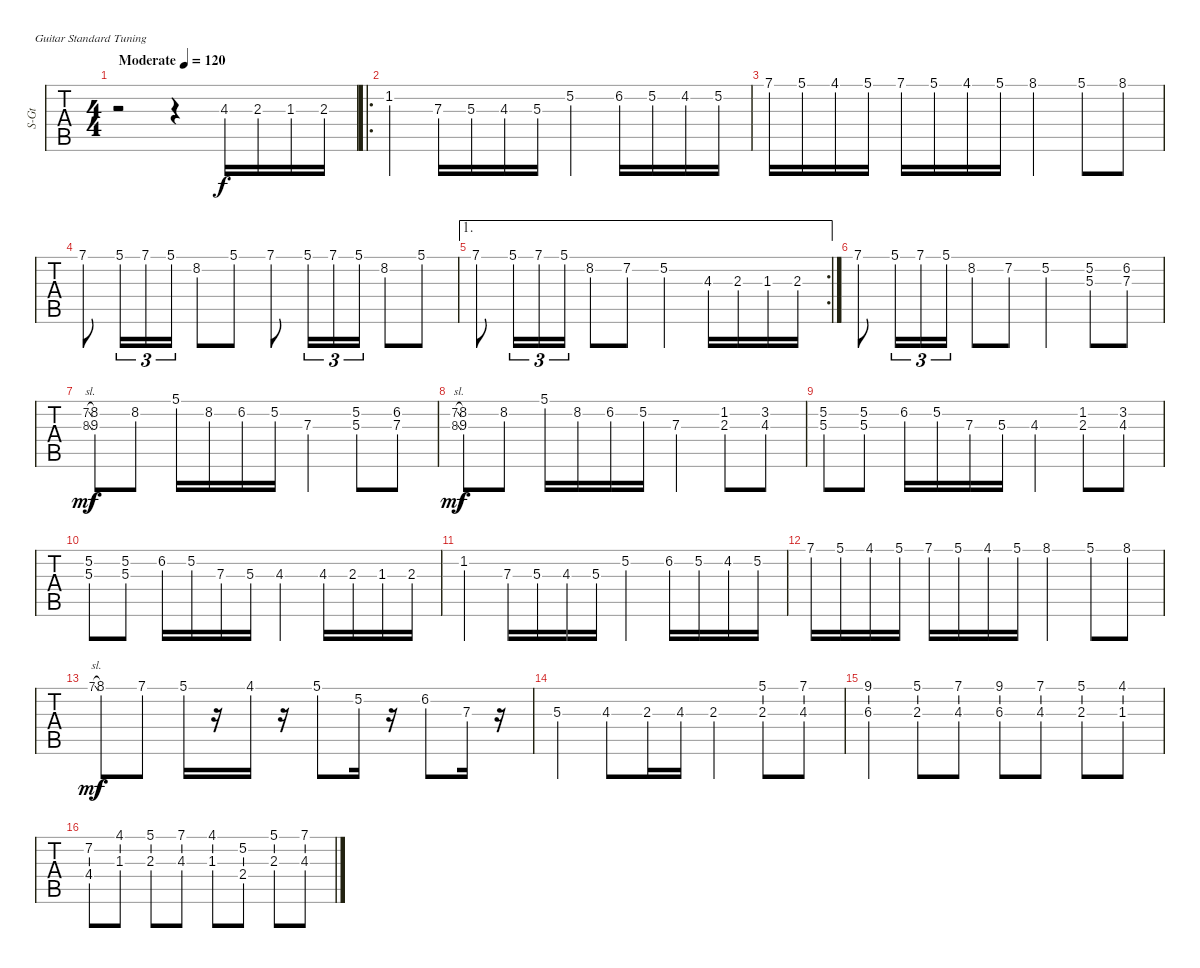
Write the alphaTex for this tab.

\bracketExtendMode groupsimilarinstruments
\otherSystemsTrackNameOrientation horizontal
\track ("zheng" "S-Gt") {instrument acousticguitarsteel}
\staff {tabs}
\tuning (E4 B3 G3 D3 A2 E2)
\ts (4 4)
\beaming (8 2 2 2 2)
\tempo (120 "Moderate")
\clef g2
\ks c
r.2{dy f instrument acousticguitarsteel} r.4 4.3.16 2.3.16 1.3{acc #}.16 2.3.16 |
\ro
1.2.4 7.3.16 5.3.16 4.3.16 5.3.16 5.2.4 6.2.16 5.2.16 4.2{acc #}.16 5.2.16 |
7.1.16 5.1.16 4.1{acc #}.16 5.1.16 7.1.16 5.1.16 4.1{acc #}.16 5.1.16 8.1.4 5.1.8 8.1.8 |
7.1.8 5.1.16{tu (3 2)} 7.1.16{tu (3 2)} 5.1.16{tu (3 2)} 8.2.8 5.1.8 7.1.8 5.1.16{tu (3 2)} 7.1.16{tu (3 2)} 5.1.16{tu (3 2)} 8.2.8 5.1.8 |
\ae 1
\rc 2
7.1.8 5.1.16{tu (3 2)} 7.1.16{tu (3 2)} 5.1.16{tu (3 2)} 8.2.8 7.2{acc #}.8 5.2.4 4.3.16 2.3.16 1.3{acc #}.16 2.3.16 |
7.1.8 5.1.16{tu (3 2)} 7.1.16{tu (3 2)} 5.1.16{tu (3 2)} 8.2.8 7.2{acc #}.8 5.2.4 (5.2 5.3).8 (6.2 7.3).8 |
(7.2{sl acc #} 8.3{sl acc #}).8{gr dy mf} (8.2 9.3).8{dy f} 8.2.8 5.1.16 8.2.16 6.2.16 5.2.16 7.3.4 (5.2 5.3).8 (6.2 7.3).8 |
(7.2{sl acc #} 8.3{sl acc #}).8{gr dy mf} (8.2 9.3).8{dy f} 8.2.8 5.1.16 8.2.16 6.2.16 5.2.16 7.3.4 (1.2 2.3).8 (3.2 4.3).8 |
(5.2 5.3).8 (5.2 5.3).8 6.2.16 5.2.16 7.3.16 5.3.16 4.3.4 (1.2 2.3).8 (3.2 4.3).8 |
(5.2 5.3).8 (5.2 5.3).8 6.2.16 5.2.16 7.3.16 5.3.16 4.3.4 4.3.16 2.3.16 1.3{acc #}.16 2.3.16 |
1.2.4 7.3.16 5.3.16 4.3.16 5.3.16 5.2.4 6.2.16 5.2.16 4.2{acc #}.16 5.2.16 |
7.1.16 5.1.16 4.1{acc #}.16 5.1.16 7.1.16 5.1.16 4.1{acc #}.16 5.1.16 8.1.4 5.1.8 8.1.8 |
7.1{sl}.8{gr dy mf} 8.1.8{dy f} 7.1.8 5.1.16 r.16 4.1{acc #}.16 r.16 5.1.8 5.2.16 r.16 6.2.8 7.3.16 r.16 |
5.3.4 4.3.8 2.3.16 4.3.16 2.3.4 (5.1 2.3).8 (7.1 4.3).8 |
(9.1{acc #} 6.3{acc #}).4 (5.1 2.3).8 (7.1 4.3).8 (9.1{acc #} 6.3{acc #}).8 (7.1 4.3).8 (5.1 2.3).8 (4.1{acc #} 1.3{acc #}).8 |
(7.2{acc #} 4.4{acc #}).8 (4.1{acc #} 1.3{acc #}).8 (5.1 2.3).8 (7.1 4.3).8 (4.1{acc #} 1.3{acc #}).8 (5.2 2.4).8 (5.1 2.3).8 (7.1 4.3).8
